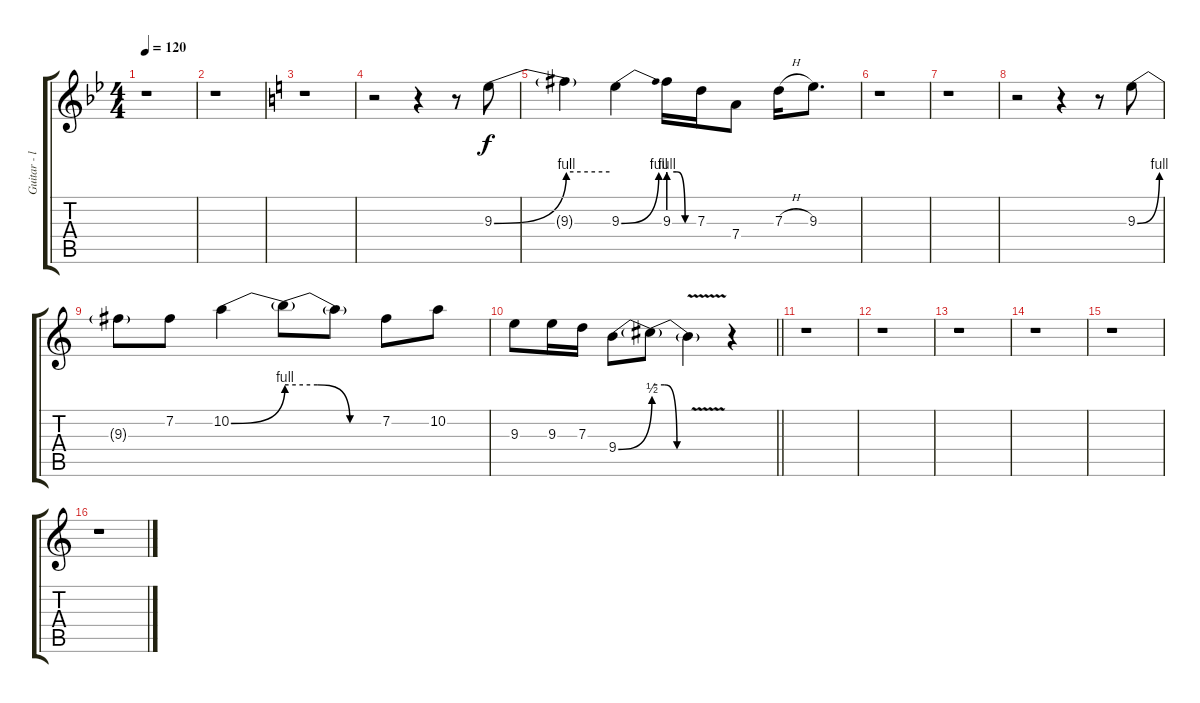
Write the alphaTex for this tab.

\track ("Guitar - lead fill" "Guitar - l") {instrument distortionguitar}
\staff {score tabs}
\tuning (E4 B3 G3 D3 A2 E2) {hide}
\ts (4 4)
\tempo 120
\clef g2
\ks bb
r.1{dy f} |
r.1 |
\ks c
r.1 |
r.2 r.4 r.8 9.3{be (bend 0 0 60 4)}.8 |
9.3{be (hold 0 4 60 4) t}.4 9.3{be (bend 0 0 60 4)}.4 9.3{be (custom 0 4 20 4 40 0 60 0)}.16 7.3.16 7.4.8 7.3{h}.16 9.3.8{d} |
r.1 |
r.1 |
r.2 r.4 r.8 9.3{be (bend 0 0 60 4)}.8 |
9.3{t}.8 7.2.8 10.2{be (bend 0 0 60 4)}.4 10.2{be (custom 0 4 20 4 40 0 60 0) t}.8 10.2{t}.8 7.2.8 10.2.8 |
\barLineRight lightlight
9.3.8 9.3.16 7.3.16 9.4{be (bend 0 0 60 2)}.8 9.4{be (custom 0 4 20 4 40 0 60 0) t}.8 9.4{v t}.4 r.4 |
r.1 |
r.1 |
r.1 |
r.1 |
r.1 |
r.1
